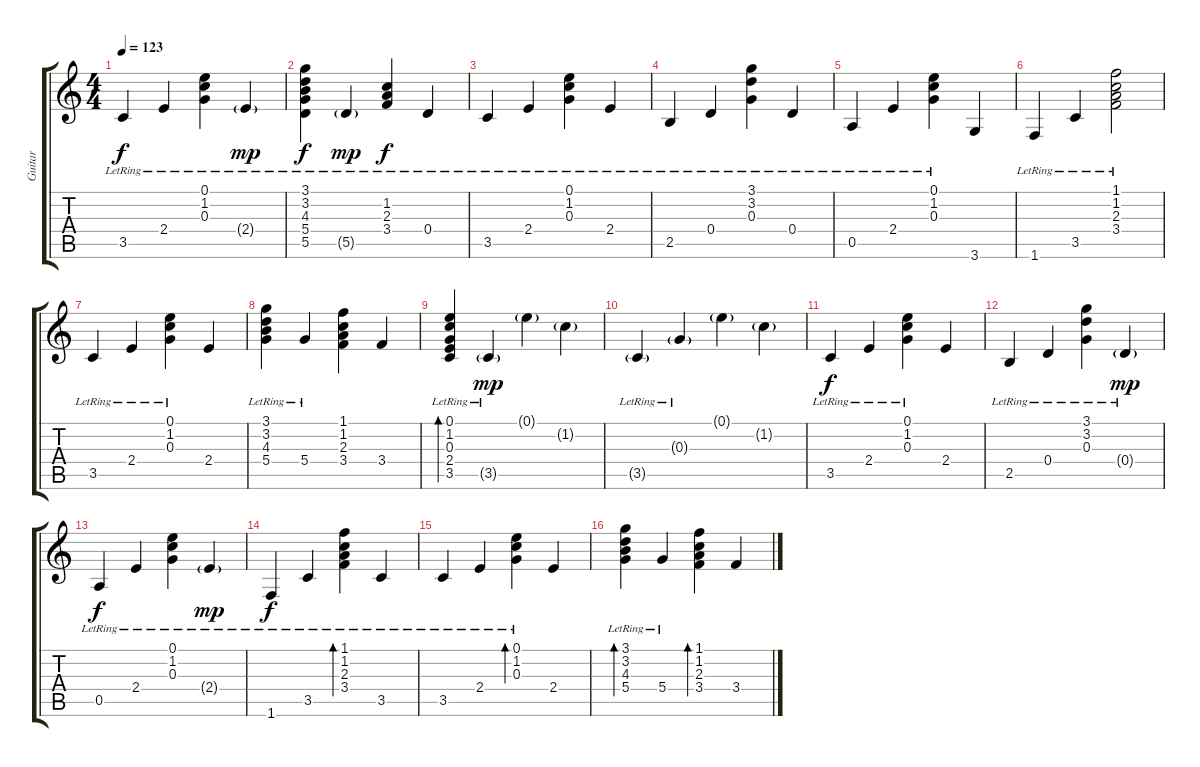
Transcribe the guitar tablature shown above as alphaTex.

\track ("Guitar" "Guitar") {instrument acousticguitarsteel}
\staff {score tabs}
\tuning (E4 B3 G3 D3 A2 E2) {hide}
\ts (4 4)
\tempo 123
\clef g2
\ks c
3.5{lr}.4{dy f} 2.4{lr}.4 (0.1{lr} 1.2{lr} 0.3{lr}).4 2.4{g lr}.4{dy mp} |
(3.1{lr} 3.2{lr} 4.3{lr} 5.4{lr} 5.5{lr}).4{dy f} 5.5{g lr}.4{dy mp} (1.2{lr} 2.3{lr} 3.4).4{dy f} 0.4{lr}.4 |
3.5{lr}.4 2.4{lr}.4 (0.1{lr} 1.2{lr} 0.3{lr}).4 2.4{lr}.4 |
2.5{lr}.4 0.4{lr}.4 (3.1{lr} 3.2{lr} 0.3{lr}).4 0.4{lr}.4 |
0.5{lr}.4 2.4{lr}.4 (0.1{lr} 1.2{lr} 0.3{lr}).4 3.6.4 |
1.6{lr}.4 3.5{lr}.4 (1.1{lr} 1.2{lr} 2.3{lr} 3.4{lr}).2 |
3.5{lr}.4 2.4{lr}.4 (0.1{lr} 1.2{lr} 0.3{lr}).4 2.4.4 |
(3.1{lr} 3.2{lr} 4.3{lr} 5.4).4 5.4{lr}.4 (1.1 1.2 2.3 3.4).4 3.4.4 |
(0.1{lr} 1.2{lr} 0.3{lr} 2.4{lr} 3.5{lr}).4{bd 60} 3.5{g lr}.4{dy mp} 0.1{g}.4 1.2{g}.4 |
3.5{g lr}.4 0.3{g lr}.4 0.1{g}.4 1.2{g}.4 |
3.5{lr}.4{dy f} 2.4{lr}.4 (0.1{lr} 1.2{lr} 0.3{lr}).4 2.4.4 |
2.5{lr}.4 0.4{lr}.4 (3.1{lr} 3.2{lr} 0.3{lr}).4 0.4{g lr}.4{dy mp} |
0.5{lr}.4{dy f} 2.4{lr}.4 (0.1{lr} 1.2{lr} 0.3{lr}).4 2.4{g lr}.4{dy mp} |
1.6{lr}.4{dy f} 3.5{lr}.4 (1.1{lr} 1.2{lr} 2.3{lr} 3.4{lr}).4{bd 30} 3.5{lr}.4 |
3.5{lr}.4 2.4{lr}.4 (0.1{lr} 1.2{lr} 0.3{lr}).4{bd 30} 2.4.4 |
(3.1{lr} 3.2{lr} 4.3{lr} 5.4).4{bd 60} 5.4{lr}.4 (1.1 1.2 2.3 3.4).4{bd 120} 3.4.4
